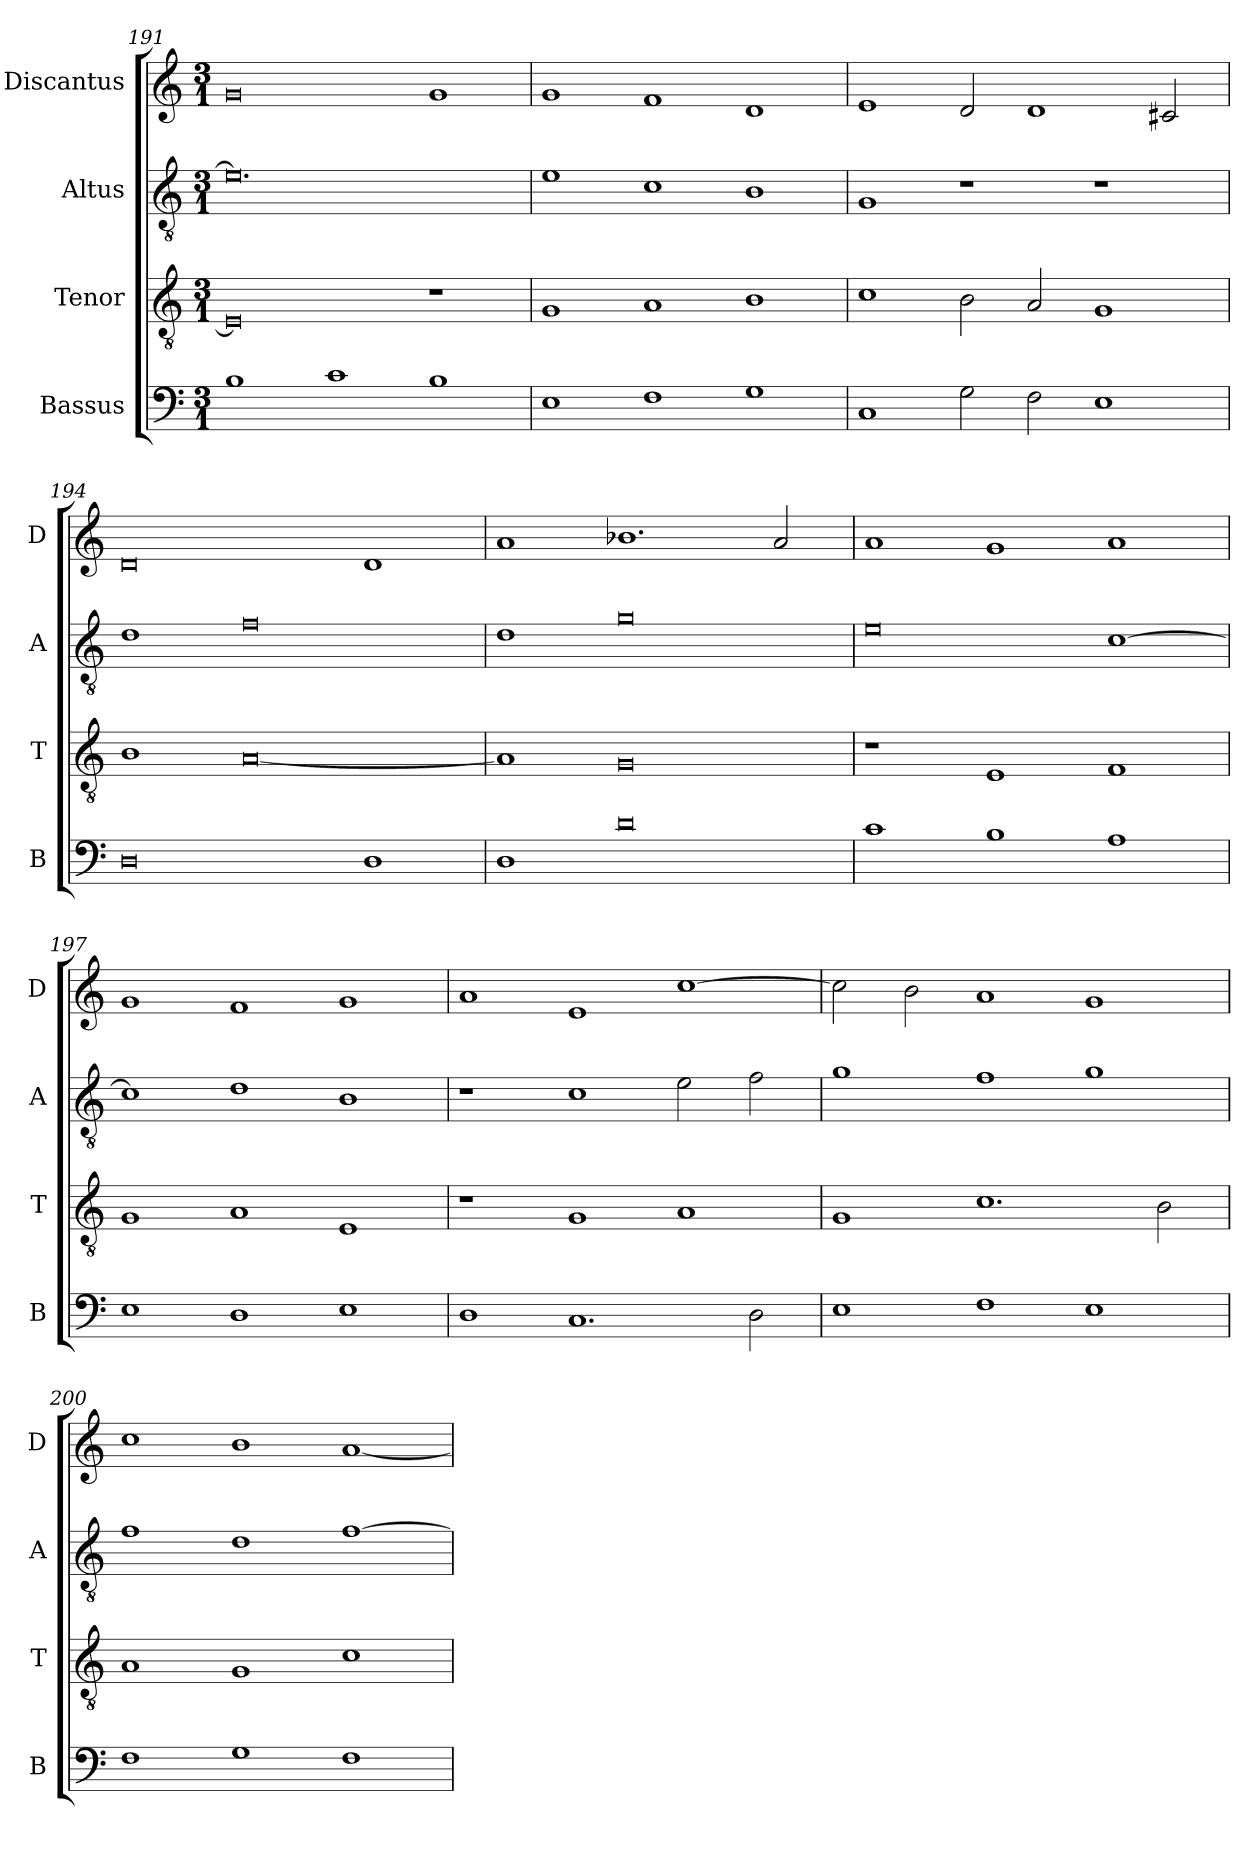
**kern	**kern	**kern	**kern
*part4	*part3	*part2	*part1
*staff4	*staff3	*staff2	*staff1
*I"Bassus	*I"Tenor	*I"Altus	*I"Discantus
*I'B	*I'T	*I'A	*I'D
*clefF4	*clefGv2	*clefGv2	*clefG2
*k[]	*k[]	*k[]	*k[]
*M3/1	*M3/1	*M3/1	*M3/1
=191	=191	=191	=191
1B	0E]	0.e]	0g
1c	.	.	.
1B	1r	.	1g
=192	=192	=192	=192
1E	1G	1e	1g
1F	1A	1c	1f
1G	1B	1B	1d
=193	=193	=193	=193
1C	1c	1G	1e
2G\	2B\	1r	2d/
2F\	2A/	.	1d
1E	1G	1r	.
.	.	.	2c#X/
=194	=194	=194	=194
0D	1B	1d	0d
.	[0A	0f	.
1D	.	.	1d
=195	=195	=195	=195
1D	1A]	1d	1a
0d	0G	0g	1.b-X
.	.	.	2a/
=196	=196	=196	=196
1c	1r	0e	1a
1B	1E	.	1g
1A	1F	[1c	1a
=197	=197	=197	=197
1E	1G	1c]	1g
1D	1A	1d	1f
1E	1E	1B	1g
=198	=198	=198	=198
1D	1r	1r	1a
1.C	1G	1c	1e
.	1A	2e\	[1cc
2D\	.	2f\	.
=199	=199	=199	=199
1E	1G	1g	2cc\]
.	.	.	2b\
1F	1.c	1f	1a
1E	.	1g	1g
.	2B\	.	.
=200	=200	=200	=200
1F	1A	1f	1cc
1G	1G	1d	1b
1F	1c	[1f	[1a
=	=	=	=
*-	*-	*-	*-
